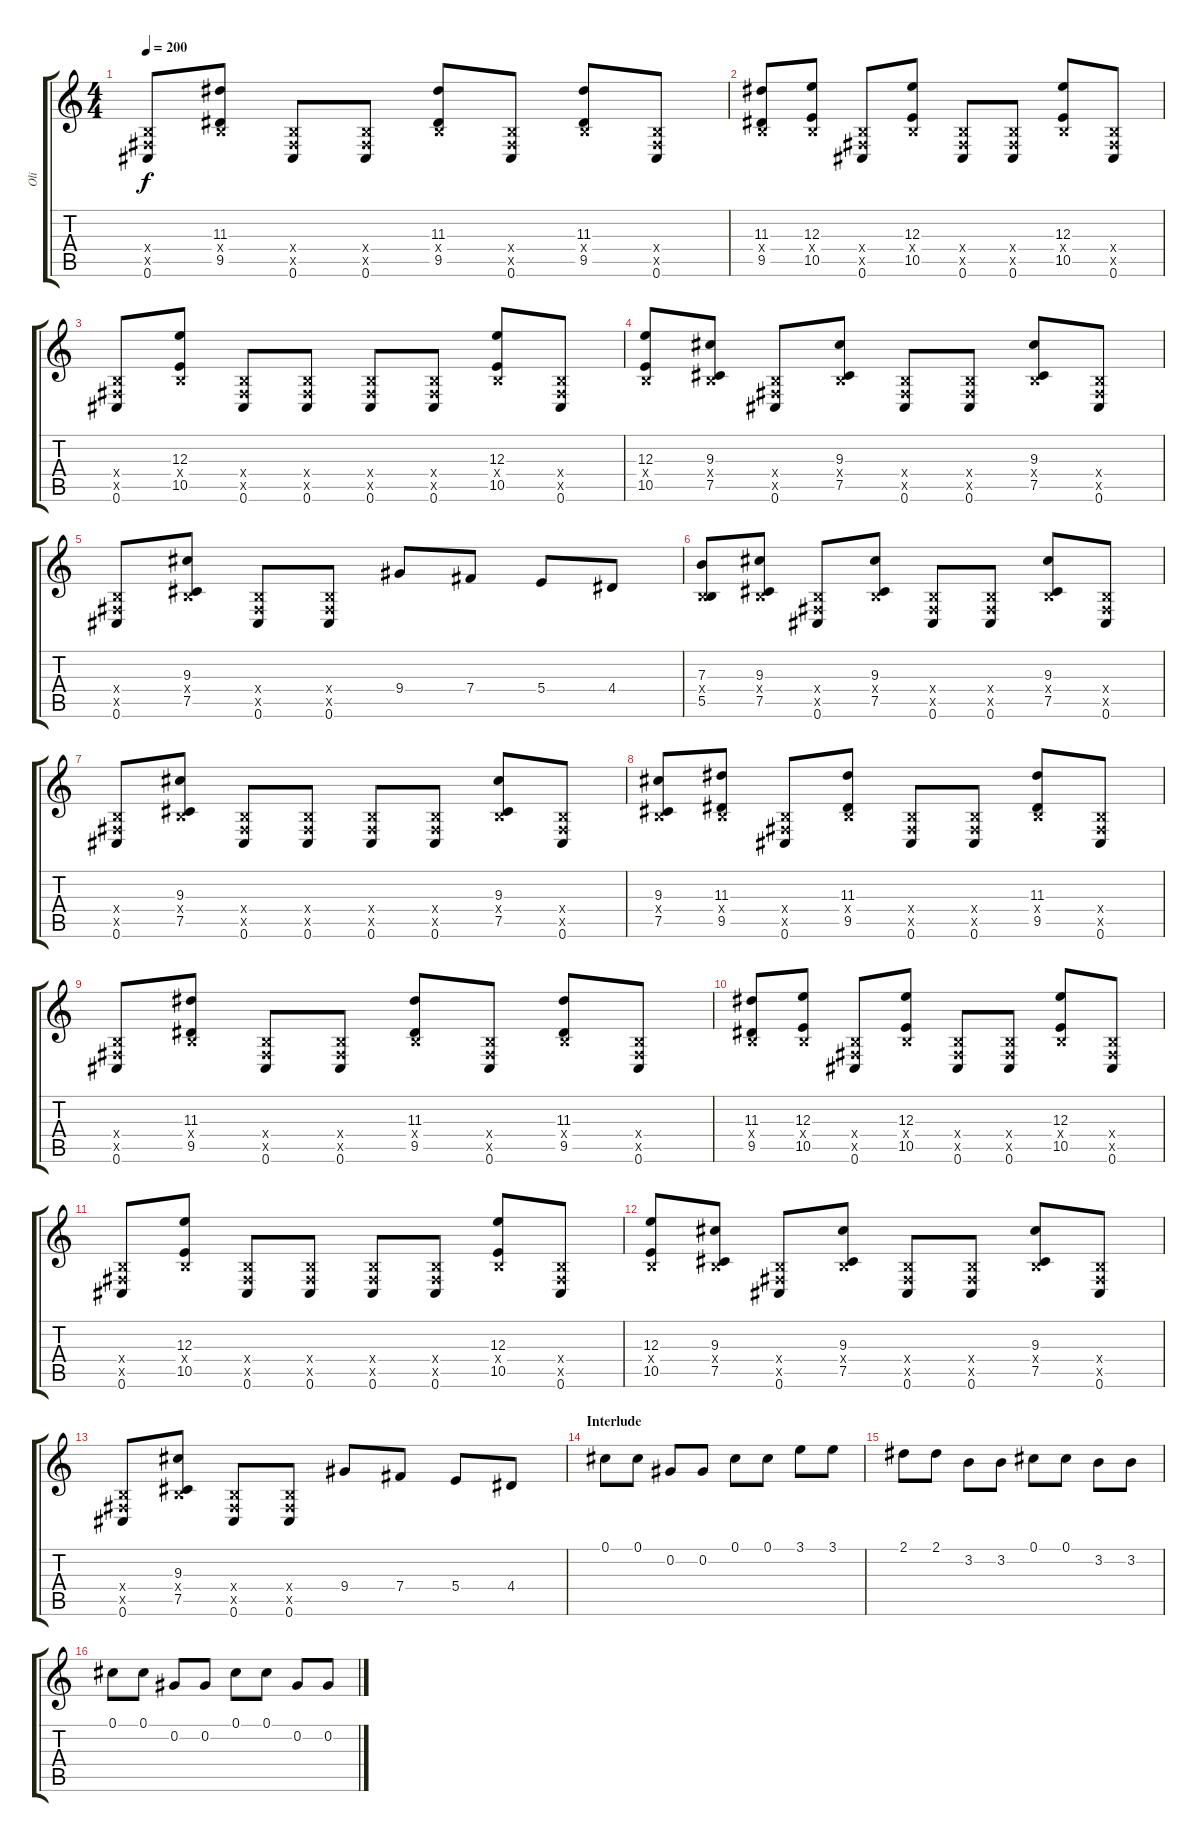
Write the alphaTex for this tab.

\track ("Oli" "Oli") {instrument acousticguitarsteel}
\staff {score tabs}
\tuning (Db4 Ab3 E3 B2 Gb2 Db2) {hide}
\ts (4 4)
\tempo 200
\clef g2
\ks c
(0.4{x} 0.5{x} 0.6).8{dy f} (11.3 0.4{x} 9.5).8 (0.4{x} 0.5{x} 0.6).8 (0.4{x} 0.5{x} 0.6).8 (11.3 0.4{x} 9.5).8 (0.4{x} 0.5{x} 0.6).8 (11.3 0.4{x} 9.5).8 (0.4{x} 0.5{x} 0.6).8 |
(11.3 0.4{x} 9.5).8 (12.3 0.4{x} 10.5).8 (0.4{x} 0.5{x} 0.6).8 (12.3 0.4{x} 10.5).8 (0.4{x} 0.5{x} 0.6).8 (0.4{x} 0.5{x} 0.6).8 (12.3 0.4{x} 10.5).8 (0.4{x} 0.5{x} 0.6).8 |
(0.4{x} 0.5{x} 0.6).8 (12.3 0.4{x} 10.5).8 (0.4{x} 0.5{x} 0.6).8 (0.4{x} 0.5{x} 0.6).8 (0.4{x} 0.5{x} 0.6).8 (0.4{x} 0.5{x} 0.6).8 (12.3 0.4{x} 10.5).8 (0.4{x} 0.5{x} 0.6).8 |
(12.3 0.4{x} 10.5).8 (9.3 0.4{x} 7.5).8 (0.4{x} 0.5{x} 0.6).8 (9.3 0.4{x} 7.5).8 (0.4{x} 0.5{x} 0.6).8 (0.4{x} 0.5{x} 0.6).8 (9.3 0.4{x} 7.5).8 (0.4{x} 0.5{x} 0.6).8 |
(0.4{x} 0.5{x} 0.6).8 (9.3 0.4{x} 7.5).8 (0.4{x} 0.5{x} 0.6).8 (0.4{x} 0.5{x} 0.6).8 9.4.8 7.4.8 5.4.8 4.4.8 |
(7.3 0.4{x} 5.5).8 (9.3 0.4{x} 7.5).8 (0.4{x} 0.5{x} 0.6).8 (9.3 0.4{x} 7.5).8 (0.4{x} 0.5{x} 0.6).8 (0.4{x} 0.5{x} 0.6).8 (9.3 0.4{x} 7.5).8 (0.4{x} 0.5{x} 0.6).8 |
(0.4{x} 0.5{x} 0.6).8 (9.3 0.4{x} 7.5).8 (0.4{x} 0.5{x} 0.6).8 (0.4{x} 0.5{x} 0.6).8 (0.4{x} 0.5{x} 0.6).8 (0.4{x} 0.5{x} 0.6).8 (9.3 0.4{x} 7.5).8 (0.4{x} 0.5{x} 0.6).8 |
(9.3 0.4{x} 7.5).8 (11.3 0.4{x} 9.5).8 (0.4{x} 0.5{x} 0.6).8 (11.3 0.4{x} 9.5).8 (0.4{x} 0.5{x} 0.6).8 (0.4{x} 0.5{x} 0.6).8 (11.3 0.4{x} 9.5).8 (0.4{x} 0.5{x} 0.6).8 |
(0.4{x} 0.5{x} 0.6).8 (11.3 0.4{x} 9.5).8 (0.4{x} 0.5{x} 0.6).8 (0.4{x} 0.5{x} 0.6).8 (11.3 0.4{x} 9.5).8 (0.4{x} 0.5{x} 0.6).8 (11.3 0.4{x} 9.5).8 (0.4{x} 0.5{x} 0.6).8 |
(11.3 0.4{x} 9.5).8 (12.3 0.4{x} 10.5).8 (0.4{x} 0.5{x} 0.6).8 (12.3 0.4{x} 10.5).8 (0.4{x} 0.5{x} 0.6).8 (0.4{x} 0.5{x} 0.6).8 (12.3 0.4{x} 10.5).8 (0.4{x} 0.5{x} 0.6).8 |
(0.4{x} 0.5{x} 0.6).8 (12.3 0.4{x} 10.5).8 (0.4{x} 0.5{x} 0.6).8 (0.4{x} 0.5{x} 0.6).8 (0.4{x} 0.5{x} 0.6).8 (0.4{x} 0.5{x} 0.6).8 (12.3 0.4{x} 10.5).8 (0.4{x} 0.5{x} 0.6).8 |
(12.3 0.4{x} 10.5).8 (9.3 0.4{x} 7.5).8 (0.4{x} 0.5{x} 0.6).8 (9.3 0.4{x} 7.5).8 (0.4{x} 0.5{x} 0.6).8 (0.4{x} 0.5{x} 0.6).8 (9.3 0.4{x} 7.5).8 (0.4{x} 0.5{x} 0.6).8 |
(0.4{x} 0.5{x} 0.6).8 (9.3 0.4{x} 7.5).8 (0.4{x} 0.5{x} 0.6).8 (0.4{x} 0.5{x} 0.6).8 9.4.8 7.4.8 5.4.8 4.4.8 |
\section ("" "Interlude")
0.1.8 0.1.8 0.2.8 0.2.8 0.1.8 0.1.8 3.1.8 3.1.8 |
2.1.8 2.1.8 3.2.8 3.2.8 0.1.8 0.1.8 3.2.8 3.2.8 |
0.1.8 0.1.8 0.2.8 0.2.8 0.1.8 0.1.8 0.2.8 0.2.8
